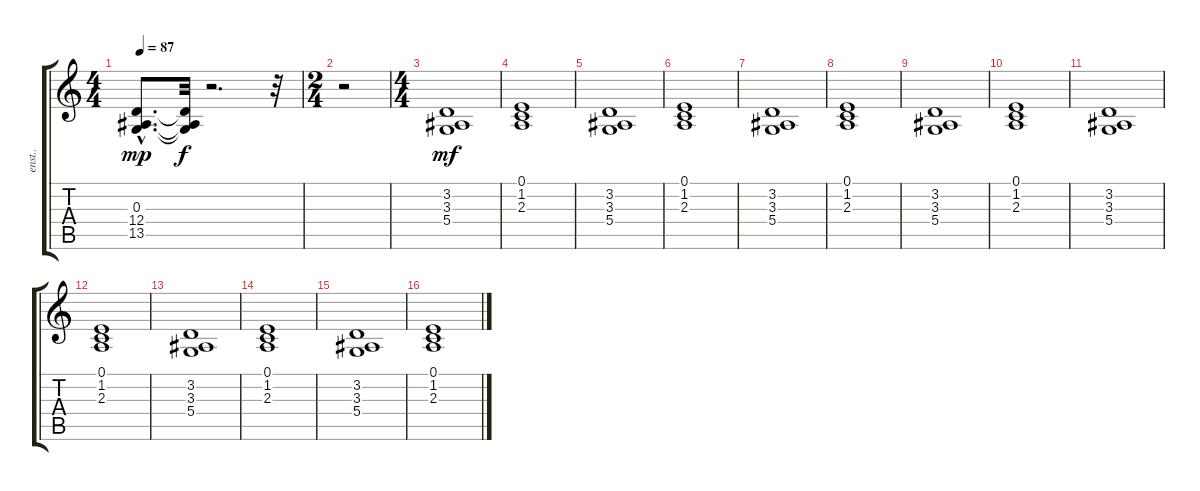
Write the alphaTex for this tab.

\track ("enst.." "enst..") {instrument pad8sweep}
\staff {score tabs}
\tuning (E4 B3 G3 D3 A2 E2) {hide}
\ts (4 4)
\tempo 87
\clef g2
\ks c
(0.3{hac} 12.4{hac} 13.5{hac}).8{d dy mp} (0.3{t} 12.4{t} 13.5{t}).32{dy f} r.2{d} r.32 |
\ts (2 4)
r.2 |
\ts (4 4)
(3.2 3.3 5.4).1{dy mf} |
(0.1 1.2 2.3).1 |
(3.2 3.3 5.4).1 |
(0.1 1.2 2.3).1 |
(3.2 3.3 5.4).1 |
(0.1 1.2 2.3).1 |
(3.2 3.3 5.4).1 |
(0.1 1.2 2.3).1 |
(3.2 3.3 5.4).1 |
(0.1 1.2 2.3).1 |
(3.2 3.3 5.4).1 |
(0.1 1.2 2.3).1 |
(3.2 3.3 5.4).1 |
(0.1 1.2 2.3).1
